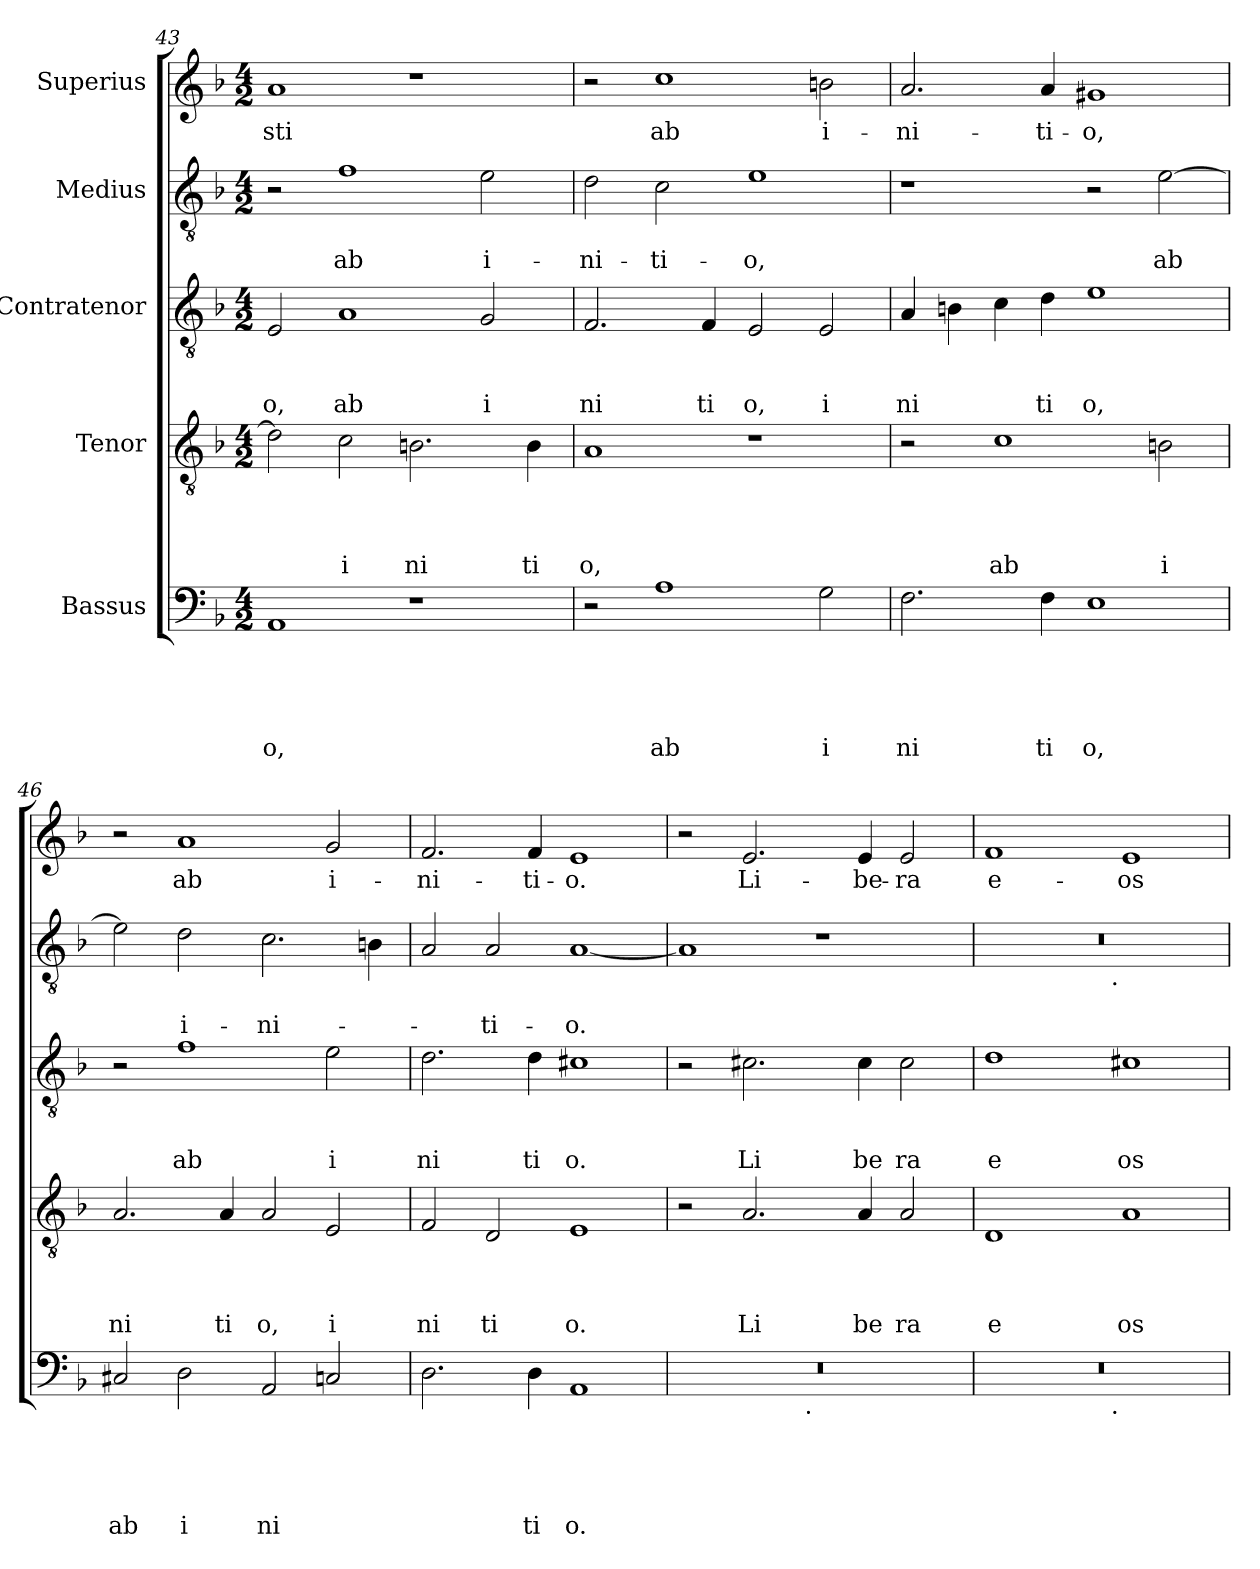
**kern	**text	**text	**text	**text	**text	**kern	**text	**text	**text	**text	**kern	**text	**text	**text	**kern	**text	**text	**kern	**text
*part5	*part5	*part5	*part5	*part5	*part5	*part4	*part4	*part4	*part4	*part4	*part3	*part3	*part3	*part3	*part2	*part2	*part2	*part1	*part1
*staff5	*staff5	*staff5	*staff5	*staff5	*staff5	*staff4	*staff4	*staff4	*staff4	*staff4	*staff3	*staff3	*staff3	*staff3	*staff2	*staff2	*staff2	*staff1	*staff1
*I"Bassus	*	*	*	*	*	*I"Tenor	*	*	*	*	*I"Contratenor	*	*	*	*I"Medius	*	*	*I"Superius	*
!!LO:PB:g=z
*clefF4	*	*	*	*	*	*clefGv2	*	*	*	*	*clefGv2	*	*	*	*clefGv2	*	*	*clefG2	*
*k[b-]	*	*	*	*	*	*k[b-]	*	*	*	*	*k[b-]	*	*	*	*k[b-]	*	*	*k[b-]	*
*F:	*	*	*	*	*	*F:	*	*	*	*	*F:	*	*	*	*F:	*	*	*F:	*
*M4/2	*	*	*	*	*	*M4/2	*	*	*	*	*M4/2	*	*	*	*M4/2	*	*	*M4/2	*
=43	=43	=43	=43	=43	=43	=43	=43	=43	=43	=43	=43	=43	=43	=43	=43	=43	=43	=43	=43
!	!	!	!	!	!LO:LY:b	!	!	!	!	!	!	!	!	!LO:LY:b	!	!	!	!	!LO:LY:b
1AA	.	.	.	.	o,	2d\]	.	.	.	.	2E/	.	.	o,	2r	.	.	1a	sti
!	!	!	!	!	!	!	!	!	!	!LO:LY:b	!	!	!	!LO:LY:b	!	!	!LO:LY:b	!	!
.	.	.	.	.	.	2c\	.	.	.	i	1A	.	.	ab	1f	.	ab	.	.
!	!	!	!	!	!	!	!	!	!	!LO:LY:b	!	!	!	!	!	!	!	!	!
1r	.	.	.	.	.	2.Bn\	.	.	.	ni	.	.	.	.	.	.	.	1r	.
!	!	!	!	!	!	!	!	!	!	!	!	!	!	!LO:LY:b	!	!	!LO:LY:b	!	!
.	.	.	.	.	.	.	.	.	.	.	2G/	.	.	i	2e\	.	i-	.	.
!	!	!	!	!	!	!	!	!	!	!LO:LY:b	!	!	!	!	!	!	!	!	!
.	.	.	.	.	.	4B\	.	.	.	ti	.	.	.	.	.	.	.	.	.
=44	=44	=44	=44	=44	=44	=44	=44	=44	=44	=44	=44	=44	=44	=44	=44	=44	=44	=44	=44
!	!	!	!	!	!	!	!	!	!	!LO:LY:b	!	!	!	!LO:LY:b	!	!	!LO:LY:b	!	!
2r	.	.	.	.	.	1A	.	.	.	o,	2.F/	.	.	ni	2d\	.	-ni-	2r	.
!	!	!	!	!	!LO:LY:b	!	!	!	!	!	!	!	!	!	!	!	!LO:LY:b	!	!LO:LY:b
1A	.	.	.	.	ab	.	.	.	.	.	.	.	.	.	2c\	.	-ti-	1cc	ab
!	!	!	!	!	!	!	!	!	!	!	!	!	!	!LO:LY:b	!	!	!	!	!
.	.	.	.	.	.	.	.	.	.	.	4F/	.	.	ti	.	.	.	.	.
!	!	!	!	!	!	!	!	!	!	!	!	!	!	!LO:LY:b	!	!	!LO:LY:b	!	!
.	.	.	.	.	.	1r	.	.	.	.	2E/	.	.	o,	1e	.	-o,	.	.
!	!	!	!	!	!LO:LY:b	!	!	!	!	!	!	!	!	!LO:LY:b	!	!	!	!	!LO:LY:b
2G\	.	.	.	.	i	.	.	.	.	.	2E/	.	.	i	.	.	.	2bn\	i-
=45	=45	=45	=45	=45	=45	=45	=45	=45	=45	=45	=45	=45	=45	=45	=45	=45	=45	=45	=45
!	!	!	!	!	!LO:LY:b	!	!	!	!	!	!	!	!	!LO:LY:b	!	!	!	!	!LO:LY:b
2.F\	.	.	.	.	ni	2r	.	.	.	.	4A/	.	.	ni	1r	.	.	2.a/	-ni-
.	.	.	.	.	.	.	.	.	.	.	4Bn\	.	.	.	.	.	.	.	.
!	!	!	!	!	!	!	!	!	!	!LO:LY:b	!	!	!	!	!	!	!	!	!
.	.	.	.	.	.	1c	.	.	.	ab	4c\	.	.	.	.	.	.	.	.
!	!	!	!	!	!LO:LY:b	!	!	!	!	!	!	!	!	!LO:LY:b	!	!	!	!	!LO:LY:b
4F\	.	.	.	.	ti	.	.	.	.	.	4d\	.	.	ti	.	.	.	4a/	-ti-
!	!	!	!	!	!LO:LY:b	!	!	!	!	!	!	!	!	!LO:LY:b	!	!	!	!	!LO:LY:b
1E	.	.	.	.	o,	.	.	.	.	.	1e	.	.	o,	2r	.	.	1g#X	-o,
!	!	!	!	!	!	!	!	!	!	!LO:LY:b	!	!	!	!	!	!	!LO:LY:b	!	!
.	.	.	.	.	.	2Bn\	.	.	.	i	.	.	.	.	[>2e\	.	ab	.	.
=46	=46	=46	=46	=46	=46	=46	=46	=46	=46	=46	=46	=46	=46	=46	=46	=46	=46	=46	=46
!	!	!	!	!	!LO:LY:b	!	!	!	!	!LO:LY:b	!	!	!	!	!	!	!	!	!
2C#X/	.	.	.	.	ab	2.A/	.	.	.	ni	2r	.	.	.	2e\]	.	.	2r	.
!	!	!	!	!	!LO:LY:b	!	!	!	!	!	!	!	!	!LO:LY:b	!	!	!LO:LY:b	!	!LO:LY:b
2D\	.	.	.	.	i	.	.	.	.	.	1f	.	.	ab	2d\	.	i-	1a	ab
!	!	!	!	!	!	!	!	!	!	!LO:LY:b	!	!	!	!	!	!	!	!	!
.	.	.	.	.	.	4A/	.	.	.	ti	.	.	.	.	.	.	.	.	.
!	!	!	!	!	!LO:LY:b	!	!	!	!	!LO:LY:b	!	!	!	!	!	!	!LO:LY:b	!	!
2AA/	.	.	.	.	ni	2A/	.	.	.	o,	.	.	.	.	2.c\	.	-ni-	.	.
!	!	!	!	!	!	!	!	!	!	!LO:LY:b	!	!	!	!LO:LY:b	!	!	!	!	!LO:LY:b
2Cn/	.	.	.	.	.	2E/	.	.	.	i	2e\	.	.	i	.	.	.	2g/	i-
.	.	.	.	.	.	.	.	.	.	.	.	.	.	.	4Bn\	.	.	.	.
=47	=47	=47	=47	=47	=47	=47	=47	=47	=47	=47	=47	=47	=47	=47	=47	=47	=47	=47	=47
!	!	!	!	!	!	!	!	!	!	!LO:LY:b	!	!	!	!LO:LY:b	!	!	!	!	!LO:LY:b
2.D\	.	.	.	.	.	2F/	.	.	.	ni	2.d\	.	.	ni	2A/	.	.	2.f/	-ni-
!	!	!	!	!	!	!	!	!	!	!LO:LY:b	!	!	!	!	!	!	!LO:LY:b	!	!
.	.	.	.	.	.	2D/	.	.	.	ti	.	.	.	.	2A/	.	-ti-	.	.
!	!	!	!	!	!LO:LY:b	!	!	!	!	!	!	!	!	!LO:LY:b	!	!	!	!	!LO:LY:b
4D\	.	.	.	.	ti	.	.	.	.	.	4d\	.	.	ti	.	.	.	4f/	-ti-
!	!	!	!	!	!LO:LY:b	!	!	!	!	!LO:LY:b	!	!	!	!LO:LY:b	!	!	!LO:LY:b	!	!LO:LY:b
1AA	.	.	.	.	o.	1E	.	.	.	o.	1c#X	.	.	o.	[<1A	.	-o.	1e	-o.
=48	=48	=48	=48	=48	=48	=48	=48	=48	=48	=48	=48	=48	=48	=48	=48	=48	=48	=48	=48
*^	*	*	*	*	*	*	*	*	*	*	*	*	*	*	*	*	*	*	*
0r	2ryy	.	.	.	.	.	2r	.	.	.	.	2r	.	.	.	1A]	.	.	2r	.
!	!	!	!	!	!	!	!	!	!	!	!LO:LY:b	!	!	!	!LO:LY:b	!	!	!	!	!LO:LY:b
.	4...ryy	.	.	.	.	.	2.A/	.	.	.	Li	2.c#X\	.	.	Li	.	.	.	2.e/	Li-
!	!LO:TX:b:t=.	!	!	!	!	!	!	!	!	!	!	!	!	!	!	!	!	!	!	!
.	1ryy	.	.	.	.	.	.	.	.	.	.	.	.	.	.	.	.	.	.	.
.	.	.	.	.	.	.	.	.	.	.	.	.	.	.	.	1r	.	.	.	.
!	!	!	!	!	!	!	!	!	!	!	!LO:LY:b	!	!	!	!LO:LY:b	!	!	!	!	!LO:LY:b
.	.	.	.	.	.	.	4A/	.	.	.	be	4c#\	.	.	be	.	.	.	4e/	-be-
!	!	!	!	!	!	!	!	!	!	!	!LO:LY:b	!	!	!	!LO:LY:b	!	!	!	!	!LO:LY:b
.	.	.	.	.	.	.	2A/	.	.	.	ra	2c#\	.	.	ra	.	.	.	2e/	-ra
.	32ryy	.	.	.	.	.	.	.	.	.	.	.	.	.	.	.	.	.	.	.
=49	=49	=49	=49	=49	=49	=49	=49	=49	=49	=49	=49	=49	=49	=49	=49	=49	=49	=49	=49	=49
!	!	!	!	!	!	!	!	!	!	!	!LO:LY:b	!	!	!	!LO:LY:b	!	!	!	!	!LO:LY:b
*	*	*	*	*	*	*	*	*	*	*	*	*	*	*	*	*^	*	*	*	*
0r	2ryy	.	.	.	.	.	1D	.	.	.	e	1d	.	.	e	0r	2ryy	.	.	1f	e-
.	4...ryy	.	.	.	.	.	.	.	.	.	.	.	.	.	.	.	4...ryy	.	.	.	.
!	!	!	!	!	!	!	!	!	!	!	!	!	!	!	!	!	!LO:TX:b:t=.	!	!	!	!
!	!LO:TX:b:t=.	!	!	!	!	!	!	!	!	!	!	!	!	!	!	!	!	!	!	!	!
.	1ryy	.	.	.	.	.	.	.	.	.	.	.	.	.	.	.	1ryy	.	.	.	.
!	!	!	!	!	!	!	!	!	!	!	!LO:LY:b	!	!	!	!LO:LY:b	!	!	!	!	!	!LO:LY:b
.	.	.	.	.	.	.	1A	.	.	.	os	1c#X	.	.	os	.	.	.	.	1e	-os
.	32ryy	.	.	.	.	.	.	.	.	.	.	.	.	.	.	.	32ryy	.	.	.	.
*v	*v	*	*	*	*	*	*	*	*	*	*	*	*	*	*	*v	*v	*	*	*	*
=	=	=	=	=	=	=	=	=	=	=	=	=	=	=	=	=	=	=	=
*-	*-	*-	*-	*-	*-	*-	*-	*-	*-	*-	*-	*-	*-	*-	*-	*-	*-	*-	*-
